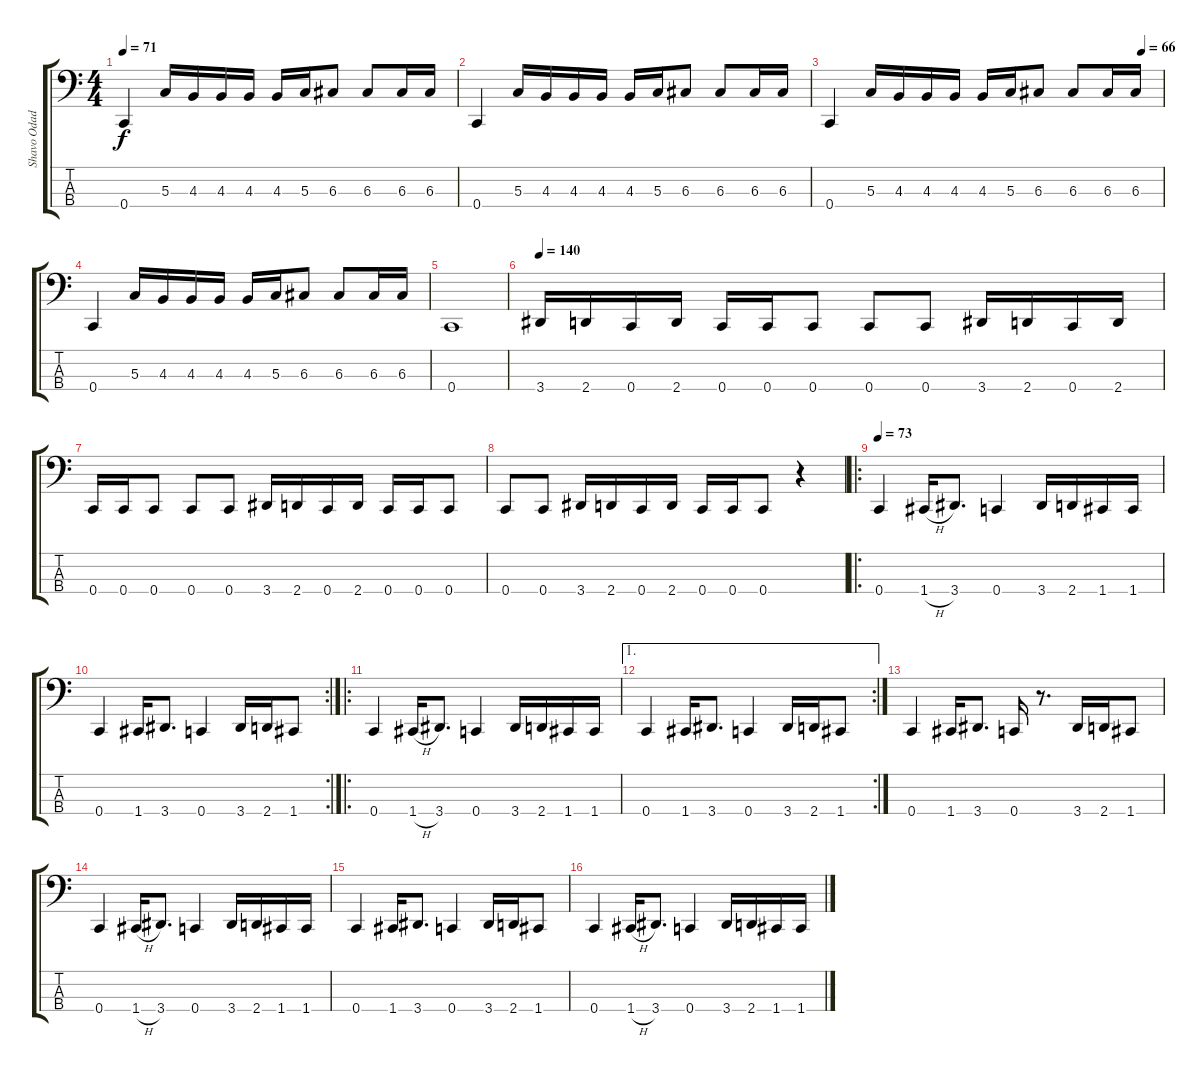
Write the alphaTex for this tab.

\track ("Shavo Odadjian (Bass)" "Shavo Odad") {instrument electricbassfinger}
\staff {score tabs}
\tuning (F2 C2 G1 C1) {hide}
\ts (4 4)
\tempo 71
\clef f4
\ks c
0.4.4{dy f} 5.3.16 4.3.16 4.3.16 4.3.16 4.3.16 5.3.16 6.3.8 6.3.8 6.3.16 6.3.16 |
0.4.4 5.3.16 4.3.16 4.3.16 4.3.16 4.3.16 5.3.16 6.3.8 6.3.8 6.3.16 6.3.16 |
\tempo (66 0.9375)
0.4.4 5.3.16 4.3.16 4.3.16 4.3.16 4.3.16 5.3.16 6.3.8 6.3.8 6.3.16 6.3.16 |
0.4.4 5.3.16 4.3.16 4.3.16 4.3.16 4.3.16 5.3.16 6.3.8 6.3.8 6.3.16 6.3.16 |
0.4.1{instrument electricbassfinger} |
\tempo 140
3.4.16{volume 13} 2.4.16 0.4.16 2.4.16 0.4.16 0.4.16 0.4.8 0.4.8 0.4.8 3.4.16 2.4.16 0.4.16 2.4.16 |
0.4.16 0.4.16 0.4.8 0.4.8 0.4.8 3.4.16 2.4.16 0.4.16 2.4.16 0.4.16 0.4.16 0.4.8 |
0.4.8 0.4.8 3.4.16 2.4.16 0.4.16 2.4.16 0.4.16 0.4.16 0.4.8 r.4 |
\ro
\tempo 73
0.4.4 1.4{h}.16 3.4.8{d} 0.4.4 3.4.16 2.4.16 1.4.16 1.4.16 |
\rc 2
0.4.4 1.4.16 3.4.8{d} 0.4.4 3.4.16 2.4.16 1.4.8 |
\ro
0.4.4 1.4{h}.16 3.4.8{d} 0.4.4 3.4.16 2.4.16 1.4.16 1.4.16 |
\ae 1
\rc 2
0.4.4 1.4.16 3.4.8{d} 0.4.4 3.4.16 2.4.16 1.4.8 |
0.4.4 1.4.16 3.4.8{d} 0.4.16 r.8{d} 3.4.16 2.4.16 1.4.8 |
0.4.4 1.4{h}.16 3.4.8{d} 0.4.4 3.4.16 2.4.16 1.4.16 1.4.16 |
0.4.4 1.4.16 3.4.8{d} 0.4.4 3.4.16 2.4.16 1.4.8 |
0.4.4 1.4{h}.16 3.4.8{d} 0.4.4 3.4.16 2.4.16 1.4.16 1.4.16
